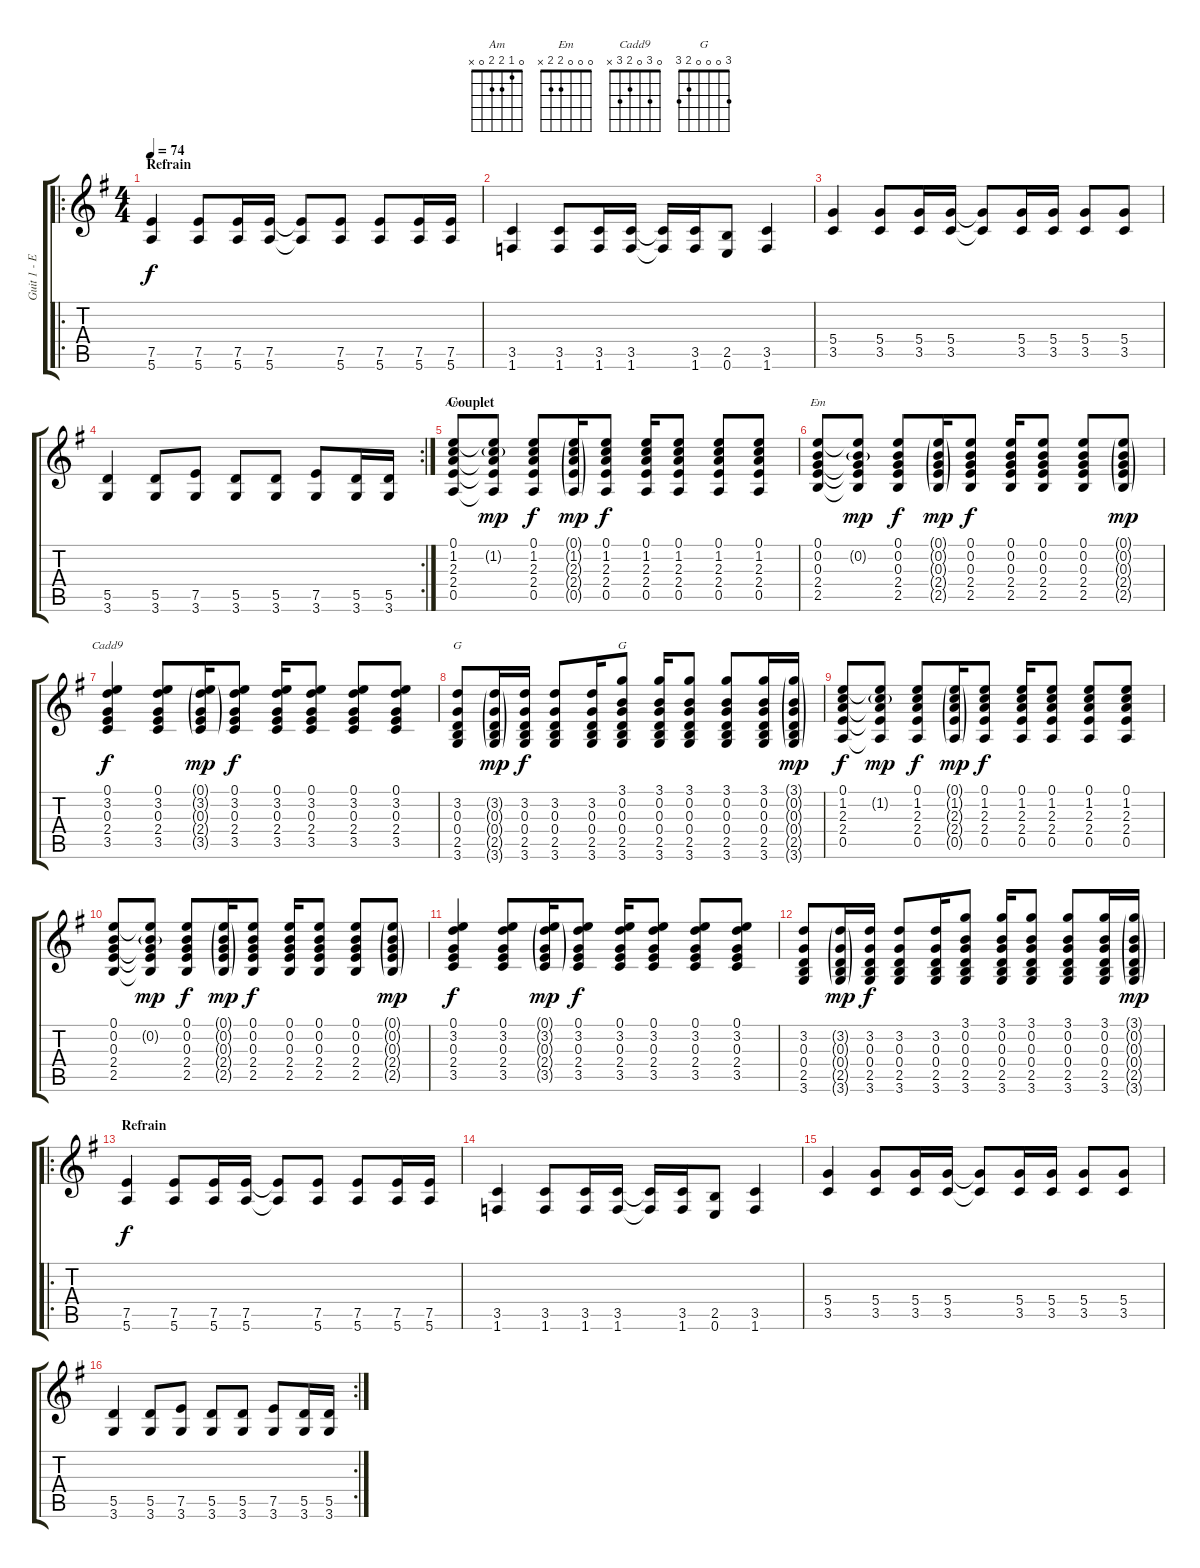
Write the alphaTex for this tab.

\track ("Guit 1 - Electric - Thomas" "Guit 1 - E") {instrument electricguitarclean}
\staff {score tabs}
\tuning (E4 B3 G3 D3 A2 E2) {hide}
\chord ("Am" 0 1 2 2 0 x)
\chord ("Em" 0 0 0 2 2 x)
\chord ("Cadd9" 0 3 0 2 3 x)
\chord ("G" x 3 0 0 2 3)
\chord ("G" 3 0 0 0 2 3)
\ro
\ts (4 4)
\section ("" "Refrain")
\tempo 74
\clef g2
\ks g
(7.5 5.6).4{dy f volume 11 instrument overdrivenguitar} (7.5 5.6).8 (7.5 5.6).16 (7.5 5.6).16 (7.5{t} 5.6{t}).8 (7.5 5.6).8 (7.5 5.6).8 (7.5 5.6).16 (7.5 5.6).16 |
(3.5 1.6).4 (3.5 1.6).8 (3.5 1.6).16 (3.5 1.6).16 (3.5{t} 1.6{t}).16 (3.5 1.6).16 (2.5 0.6).8 (3.5 1.6).4 |
(5.4 3.5).4 (5.4 3.5).8 (5.4 3.5).16 (5.4 3.5).16 (5.4{t} 3.5{t}).8 (5.4 3.5).16 (5.4 3.5).16 (5.4 3.5).8 (5.4 3.5).8 |
\rc 2
(5.5 3.6).4 (5.5 3.6).8 (7.5 3.6).8 (5.5 3.6).8 (5.5 3.6).8 (7.5 3.6).8 (5.5 3.6).16 (5.5 3.6).16 |
\section ("" "Couplet")
(0.1 1.2 2.3 2.4 0.5).8{ch "Am" volume 11 instrument electricguitarclean} (0.1{t} 1.2{g} 2.3{t} 2.4{t} 0.5{t}).8{dy mp} (0.1 1.2 2.3 2.4 0.5).8{dy f} (0.1{g} 1.2{g} 2.3{g} 2.4{g} 0.5{g}).16{dy mp} (0.1 1.2 2.3 2.4 0.5).8{dy f} (0.1 1.2 2.3 2.4 0.5).16 (0.1 1.2 2.3 2.4 0.5).8 (0.1 1.2 2.3 2.4 0.5).8 (0.1 1.2 2.3 2.4 0.5).8 |
(0.1 0.2 0.3 2.4 2.5).8{ch "Em"} (0.1{t} 0.2{g} 0.3{t} 2.4{t} 2.5{t}).8{dy mp} (0.1 0.2 0.3 2.4 2.5).8{dy f} (0.1{g} 0.2{g} 0.3{g} 2.4{g} 2.5{g}).16{dy mp} (0.1 0.2 0.3 2.4 2.5).8{dy f} (0.1 0.2 0.3 2.4 2.5).16 (0.1 0.2 0.3 2.4 2.5).8 (0.1 0.2 0.3 2.4 2.5).8 (0.1{g} 0.2{g} 0.3{g} 2.4{g} 2.5{g}).8{dy mp} |
(0.1 3.2 0.3 2.4 3.5).4{ch "Cadd9" dy f} (0.1 3.2 0.3 2.4 3.5).8 (0.1{g} 3.2{g} 0.3{g} 2.4{g} 3.5{g}).16{dy mp} (0.1 3.2 0.3 2.4 3.5).8{dy f} (0.1 3.2 0.3 2.4 3.5).16 (0.1 3.2 0.3 2.4 3.5).8 (0.1 3.2 0.3 2.4 3.5).8 (0.1 3.2 0.3 2.4 3.5).8 |
(3.2 0.3 0.4 2.5 3.6).8{ch "G"} (3.2{g} 0.3{g} 0.4{g} 2.5{g} 3.6{g}).16{dy mp} (3.2 0.3 0.4 2.5 3.6).16{dy f} (3.2 0.3 0.4 2.5 3.6).8 (3.2 0.3 0.4 2.5 3.6).16 (3.1 0.2 0.3 0.4 2.5 3.6).8{ch "G"} (3.1 0.2 0.3 0.4 2.5 3.6).16 (3.1 0.2 0.3 0.4 2.5 3.6).8 (3.1 0.2 0.3 0.4 2.5 3.6).8 (3.1 0.2 0.3 0.4 2.5 3.6).16 (3.1{g} 0.2{g} 0.3{g} 0.4{g} 2.5{g} 3.6{g}).16{dy mp} |
(0.1 1.2 2.3 2.4 0.5).8{dy f volume 11} (0.1{t} 1.2{g} 2.3{t} 2.4{t} 0.5{t}).8{dy mp} (0.1 1.2 2.3 2.4 0.5).8{dy f} (0.1{g} 1.2{g} 2.3{g} 2.4{g} 0.5{g}).16{dy mp} (0.1 1.2 2.3 2.4 0.5).8{dy f} (0.1 1.2 2.3 2.4 0.5).16 (0.1 1.2 2.3 2.4 0.5).8 (0.1 1.2 2.3 2.4 0.5).8 (0.1 1.2 2.3 2.4 0.5).8 |
(0.1 0.2 0.3 2.4 2.5).8 (0.1{t} 0.2{g} 0.3{t} 2.4{t} 2.5{t}).8{dy mp} (0.1 0.2 0.3 2.4 2.5).8{dy f} (0.1{g} 0.2{g} 0.3{g} 2.4{g} 2.5{g}).16{dy mp} (0.1 0.2 0.3 2.4 2.5).8{dy f} (0.1 0.2 0.3 2.4 2.5).16 (0.1 0.2 0.3 2.4 2.5).8 (0.1 0.2 0.3 2.4 2.5).8 (0.1{g} 0.2{g} 0.3{g} 2.4{g} 2.5{g}).8{dy mp} |
(0.1 3.2 0.3 2.4 3.5).4{dy f} (0.1 3.2 0.3 2.4 3.5).8 (0.1{g} 3.2{g} 0.3{g} 2.4{g} 3.5{g}).16{dy mp} (0.1 3.2 0.3 2.4 3.5).8{dy f} (0.1 3.2 0.3 2.4 3.5).16 (0.1 3.2 0.3 2.4 3.5).8 (0.1 3.2 0.3 2.4 3.5).8 (0.1 3.2 0.3 2.4 3.5).8 |
(3.2 0.3 0.4 2.5 3.6).8 (3.2{g} 0.3{g} 0.4{g} 2.5{g} 3.6{g}).16{dy mp} (3.2 0.3 0.4 2.5 3.6).16{dy f} (3.2 0.3 0.4 2.5 3.6).8 (3.2 0.3 0.4 2.5 3.6).16 (3.1 0.2 0.3 0.4 2.5 3.6).8 (3.1 0.2 0.3 0.4 2.5 3.6).16 (3.1 0.2 0.3 0.4 2.5 3.6).8 (3.1 0.2 0.3 0.4 2.5 3.6).8 (3.1 0.2 0.3 0.4 2.5 3.6).16 (3.1{g} 0.2{g} 0.3{g} 0.4{g} 2.5{g} 3.6{g}).16{dy mp} |
\ro
\section ("" "Refrain")
(7.5 5.6).4{dy f volume 11 instrument overdrivenguitar} (7.5 5.6).8 (7.5 5.6).16 (7.5 5.6).16 (7.5{t} 5.6{t}).8 (7.5 5.6).8 (7.5 5.6).8 (7.5 5.6).16 (7.5 5.6).16 |
(3.5 1.6).4 (3.5 1.6).8 (3.5 1.6).16 (3.5 1.6).16 (3.5{t} 1.6{t}).16 (3.5 1.6).16 (2.5 0.6).8 (3.5 1.6).4 |
(5.4 3.5).4 (5.4 3.5).8 (5.4 3.5).16 (5.4 3.5).16 (5.4{t} 3.5{t}).8 (5.4 3.5).16 (5.4 3.5).16 (5.4 3.5).8 (5.4 3.5).8 |
\rc 2
(5.5 3.6).4 (5.5 3.6).8 (7.5 3.6).8 (5.5 3.6).8 (5.5 3.6).8 (7.5 3.6).8 (5.5 3.6).16 (5.5 3.6).16
